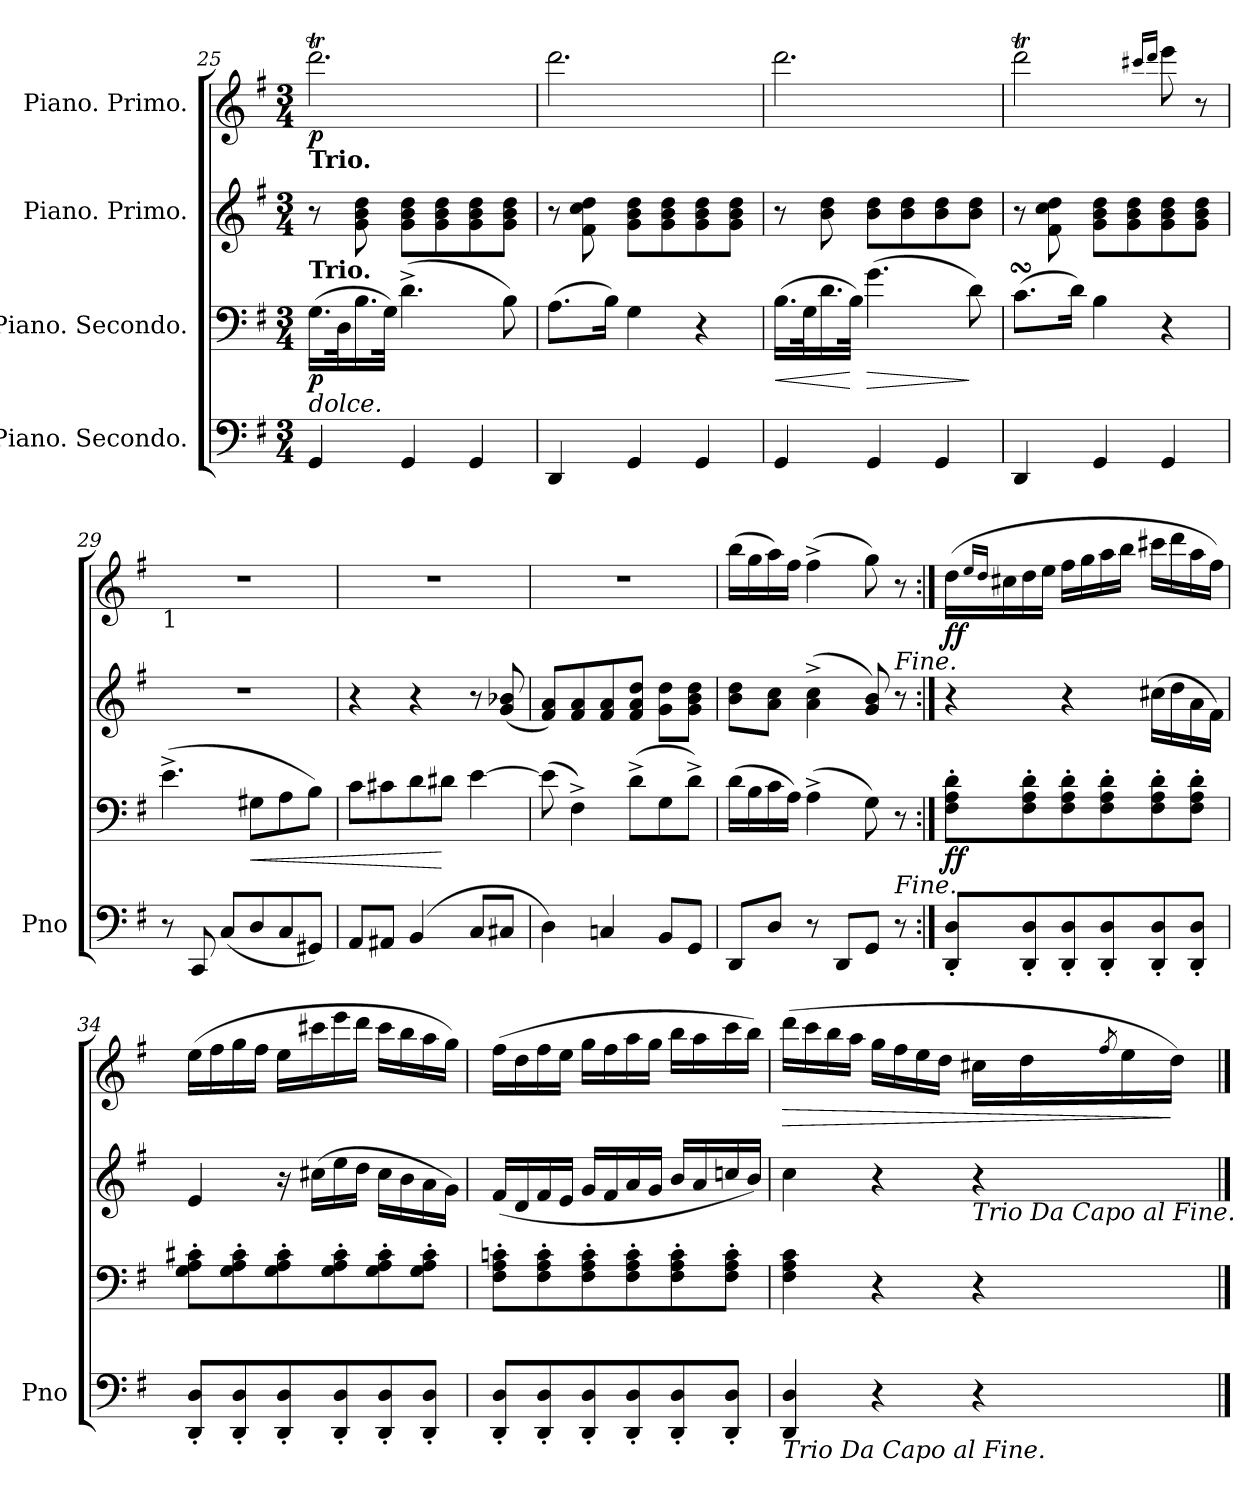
**kern	**kern	**dynam	**kern	**kern	**dynam
*part4	*part3	*part3	*part2	*part1	*part1
*staff4	*staff3	*staff3	*staff2	*staff1	*staff1
*I"Piano. Secondo.	*I"Piano. Secondo.	*	*I"Piano. Primo.	*I"Piano. Primo.	*
*I'Pno	*	*	*	*	*
*clefF4	*clefF4	*	*clefG2	*clefG2	*
*k[f#]	*k[f#]	*	*k[f#]	*k[f#]	*
*G:	*G:	*	*G:	*G:	*
*M3/4	*M3/4	*	*M3/4	*M3/4	*
=25	=25	=25	=25	=25	=25
!	!	!	!	!LO:TX:b:B:t=Trio.	!
!	!LO:TX:a:B:t=Trio.	!	!	!	!
!	!LO:TX:b:i:t=dolce.	!	!	!	!
4GG/	(16.G\LL	p	8r	2.dddT\	p
.	32D\K	.	.	.	.
.	16.B\	.	8g\ 8b\ 8dd\	.	.
.	32G\JJk)	.	.	.	.
4GG/	(4.d^\	.	8g\ 8b\ 8dd\L	.	.
.	.	.	8g\ 8b\ 8dd\	.	.
4GG/	.	.	8g\ 8b\ 8dd\	.	.
.	8B\)	.	8g\ 8b\ 8dd\J	.	.
=26	=26	=26	=26	=26	=26
4DD/	(8.A\L	.	8r	2.ddd\	.
.	.	.	8f#\ 8cc\ 8dd\	.	.
.	16B\Jk)	.	.	.	.
4GG/	4G\	.	8g\ 8b\ 8dd\L	.	.
.	.	.	8g\ 8b\ 8dd\	.	.
4GG/	4r	.	8g\ 8b\ 8dd\	.	.
.	.	.	8g\ 8b\ 8dd\J	.	.
=27	=27	=27	=27	=27	=27
!	!	!LO:HP:b	!	!	!
4GG/	(16.B\LL	<	8r	2.dddTTT\	.
.	32G\K	.	.	.	.
.	16.d\	.	8b\ 8dd\	.	.
.	32B\JJk)	[	.	.	.
!	!	!LO:HP:b	!	!	!
4GG/	(4.g\	>	8b\ 8dd\L	.	.
.	.	.	8b\ 8dd\	.	.
4GG/	.	.	8b\ 8dd\	.	.
.	8d\)	]	8b\ 8dd\J	.	.
=28	=28	=28	=28	=28	=28
4DD/	(8.csSSs\L	.	8r	2dddT\	.
.	.	.	8f#\ 8cc\ 8dd\	.	.
.	16d\Jk)	.	.	.	.
4GG/	4B\	.	8g\ 8b\ 8dd\L	.	.
.	.	.	8g\ 8b\ 8dd\	.	.
.	.	.	.	16qqccc#X/LL	.
.	.	.	.	16qqddd/JJ	.
4GG/	4r	.	8g\ 8b\ 8dd\	8eeeTTT\	.
.	.	.	8g\ 8b\ 8dd\J	8r	.
=29	=29	=29	=29	=29	=29
!	!	!	!	!LO:TX:b:t=1	!
8r	(4.e^\	.	2.r	2.r	.
8CC/	.	.	.	.	.
(8C/L	.	.	.	.	.
!	!	!LO:HP:b	!	!	!
8D/	8G#X\L	<	.	.	.
8C/	8A\	.	.	.	.
8GG#X/J)	8B\J)	.	.	.	.
=30	=30	=30	=30	=30	=30
8AA/L	8c\L	.	4r	2.r	.
8AA#X/J	8c#X\	.	.	.	.
(<4BB/	8d\	.	4r	.	.
.	8d#X\J	[	.	.	.
8C/L	[4e\	.	8r	.	.
8C#X/J	.	.	(8g/ 8b-X/	.	.
=31	=31	=31	=31	=31	=31
4D\)	(8e\]	.	8f#/ 8a/L)	2.r	.
.	4F#^<\)	.	8f#/ 8a/	.	.
4Cn/	.	.	8f#/ 8a/	.	.
.	(8d^<\L	.	8f#/ 8a/ 8dd/J	.	.
8BB/L	8G\	.	8g\ 8dd\L	.	.
8GG/J	8d^<\J)	.	8g\ 8b\ 8dd\J	.	.
=32	=32	=32	=32	=32	=32
8DD/L	(16d\LL	.	8b\ 8dd\L	(16bb\LL	.
.	16B\	.	.	16gg\	.
8D/J	16c\	.	8a\ 8cc\J	16aa\)	.
.	16A\JJ)	.	.	16ff#\JJ	.
8r	(4A^\	.	(4a^\ 4cc^\	(4ff#^\	.
8DD/L	.	.	.	.	.
8GG/J	8G\)	.	8g/ 8b/)	8gg\)	.
!	!	!	!	!LO:TX:b:i:t=Fine.	!
!	!LO:TX:b:i:t=Fine.	!	!	!	!
8r	8r	.	8r	8r	.
=33:|!	=33:|!	=33:|!	=33:|!	=33:|!	=33:|!
8DD'/ 8D'/L	8F#'\ 8A'\ 8d'\L	ff	4r	(16dd\LL	ff
.	.	.	.	16qqee/LL	.
.	.	.	.	16qqdd/JJ	.
.	.	.	.	16cc#X\	.
8DD'/ 8D'/	8F#'\ 8A'\ 8d'\	.	.	16dd\	.
.	.	.	.	16ee\JJ	.
8DD'/ 8D'/	8F#'\ 8A'\ 8d'\	.	4r	16ff#\LL	.
.	.	.	.	16gg\	.
8DD'/ 8D'/	8F#'\ 8A'\ 8d'\	.	.	16aa\	.
.	.	.	.	16bb\JJ	.
8DD'/ 8D'/	8F#'\ 8A'\ 8d'\	.	(16cc#X\LL	16ccc#X\LL	.
.	.	.	16dd\	16ddd\	.
8DD'/ 8D'/J	8F#'\ 8A'\ 8d'\J	.	16a\	16aa\	.
.	.	.	16f#\JJ)	16ff#\JJ)	.
=34	=34	=34	=34	=34	=34
8DD'/ 8D'/L	8G'\ 8A'\ 8c#X'\L	.	4e/	(16ee\LL	.
.	.	.	.	16ff#\	.
8DD'/ 8D'/	8G'\ 8A'\ 8c#'\	.	.	16gg\	.
.	.	.	.	16ff#\JJ	.
8DD'/ 8D'/	8G'\ 8A'\ 8c#'\	.	16r	16ee\LL	.
.	.	.	(16cc#X\LL	16ccc#X\	.
8DD'/ 8D'/	8G'\ 8A'\ 8c#'\	.	16ee\	16eee\	.
.	.	.	16dd\JJ	16ddd\JJ	.
8DD'/ 8D'/	8G'\ 8A'\ 8c#'\	.	16cc#\LL	16ccc#\LL	.
.	.	.	16b\	16bb\	.
8DD'/ 8D'/J	8G'\ 8A'\ 8c#'\J	.	16a\	16aa\	.
.	.	.	16g\JJ)	16gg\JJ)	.
=35	=35	=35	=35	=35	=35
8DD'/ 8D'/L	8F#'\ 8A'\ 8cn'\L	.	(16f#/LL	(16ff#\LL	.
.	.	.	16d/	16dd\	.
8DD'/ 8D'/	8F#'\ 8A'\ 8c'\	.	16f#/	16ff#\	.
.	.	.	16e/JJ	16ee\JJ	.
8DD'/ 8D'/	8F#'\ 8A'\ 8c'\	.	16g/LL	16gg\LL	.
.	.	.	16f#/	16ff#\	.
8DD'/ 8D'/	8F#'\ 8A'\ 8c'\	.	16a/	16aa\	.
.	.	.	16g/JJ	16gg\JJ	.
8DD'/ 8D'/	8F#'\ 8A'\ 8c'\	.	16b/LL	16bb\LL	.
.	.	.	16a/	16aa\	.
8DD'/ 8D'/J	8F#'\ 8A'\ 8c'\J	.	16ccn/	16ccc\	.
.	.	.	16b/JJ)	16bb\JJ)	.
=36	=36	=36	=36	=36	=36
!LO:TX:b:i:t=Trio Da Capo al Fine.	!	!	!	!	!
!	!	!	!	!	!LO:HP:b
4DD/ 4D/	4F#\ 4A\ 4c\	.	4cc\	(16ddd\LL	>
.	.	.	.	16ccc\	.
.	.	.	.	16bb\	.
.	.	.	.	16aa\JJ	.
4r	4r	.	4r	16gg\LL	.
.	.	.	.	16ff#\	.
.	.	.	.	16ee\	.
.	.	.	.	16dd\JJ	.
!	!	!	!LO:TX:b:i:t=Trio Da Capo al Fine.	!	!
4r	4r	.	4r	16cc#X\LL	.
.	.	.	.	16dd\	.
.	.	.	.	8qff#/	.
.	.	.	.	16ee\	.
.	.	.	.	16dd\JJ)	]
==	==	==	==	==	==
*-	*-	*-	*-	*-	*-
